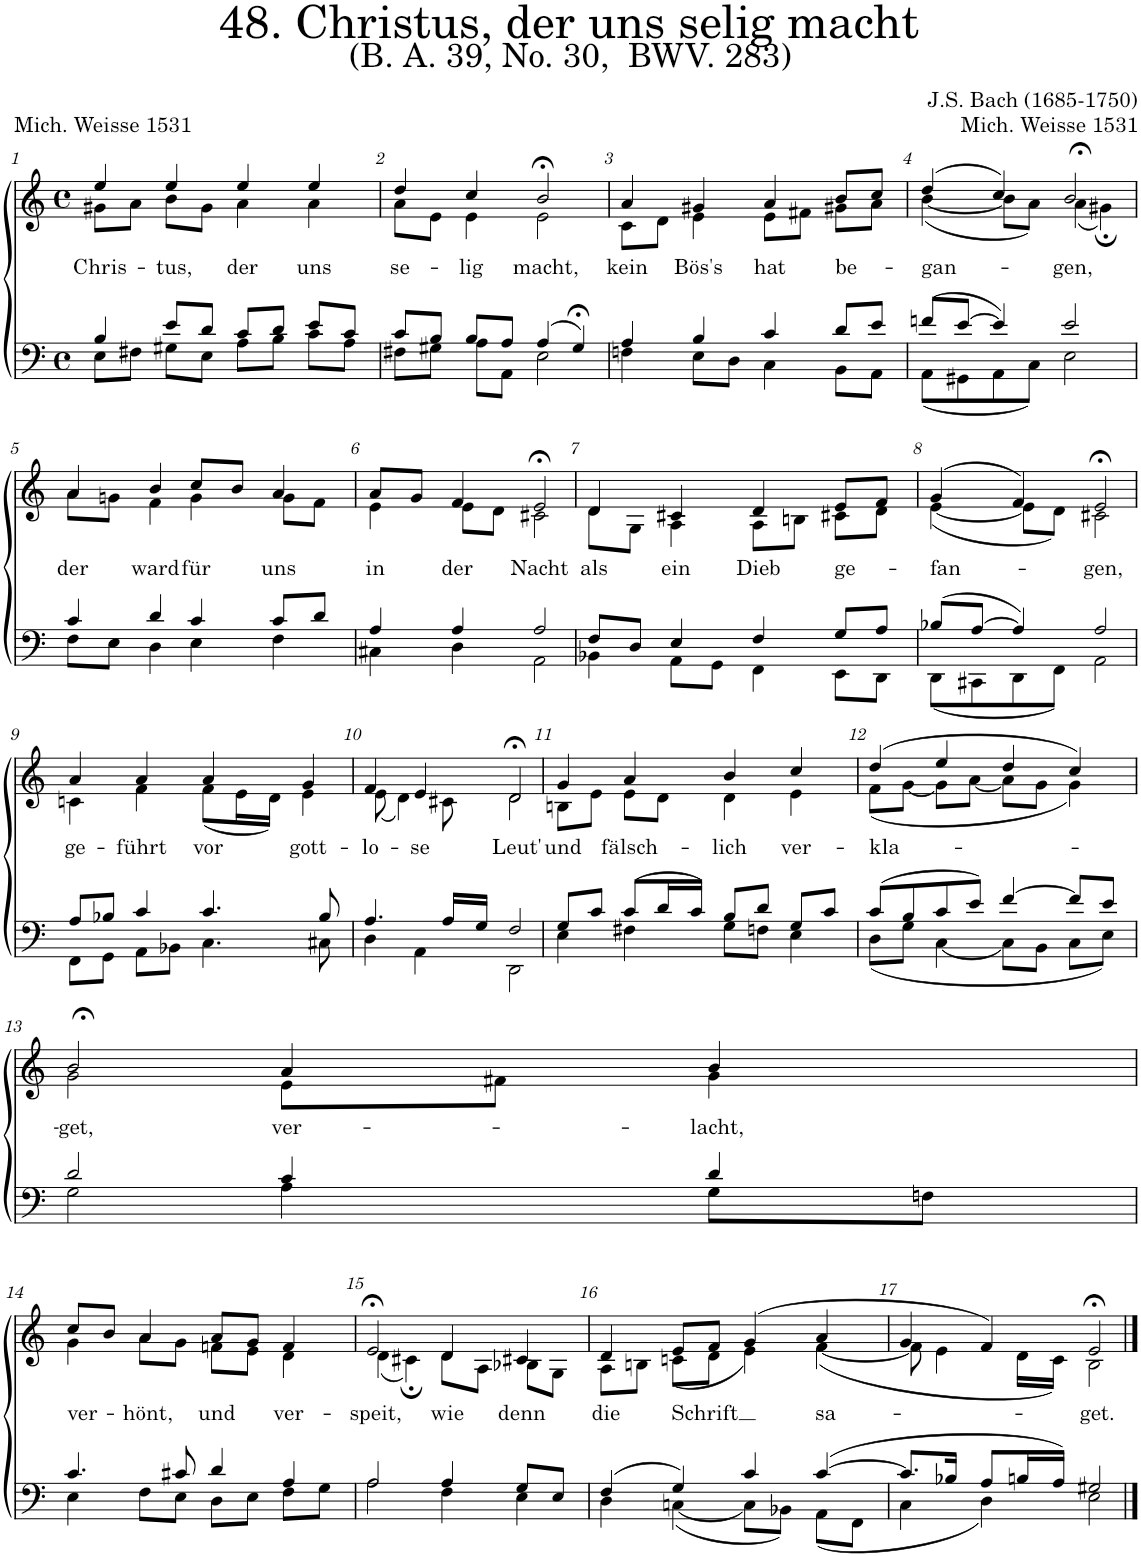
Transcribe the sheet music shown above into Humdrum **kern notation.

**kern	**kern	**text
*part2	*part1	*part1
*staff2	*staff1	*staff1
*I"Tenor/Bass	*I"Soprano/Alto	*
*clefF4	*clefG2	*
*k[]	*k[]	*
*M4/4	*M4/4	*
*met(c)	*met(c)	*
=1	=1	=1
*^	*	*
!	!	!	!LO:LY:b
*	*	*^	*
4B/	8E\L	4ee;</	8g#X\L	Chris-
.	8F#X\J	.	8a\J	.
!	!	!	!	!LO:LY:b
8e/L	8G#X\L	4ee/	8b\L	-tus,
8d/J	8E\J	.	8g#\J	.
!	!	!	!	!LO:LY:b
8c/L	8A\L	4ee/	4a\	der
8d/J	8B\J	.	.	.
!	!	!	!	!LO:LY:b
8e/L	8c\L	4ee/	4a\	uns
8c/J	8A\J	.	.	.
=2	=2	=2	=2	=2
!	!	!	!	!LO:LY:b
8c/L	8F#X\L	4dd;</	8a\L	se-
8B/J	8G#X\J	.	8e\J	.
!	!	!	!	!LO:LY:b
8B/L	8A\L	4cc/	4e\	-lig
8A/J	8AA\J	.	.	.
!	!	!	!	!LO:LY:b
(4A/	2E\	2b;<,/	2e\	macht,
4G#;</)	.	.	.	.
=3	=3	=3	=3	=3
!	!	!	!	!LO:LY:b
4A/	4Fn\	4a;</	8c\L	kein
.	.	.	8d\J	.
!	!	!	!	!LO:LY:b
4B/	8E\L	4g#X;</	4e\	Bös's
.	8D\J	.	.	.
!	!	!	!	!LO:LY:b
4c/	4C\	4a/	8e\L	hat
.	.	.	8f#X\J	.
!	!	!	!	!LO:LY:b
8d/L	8BB\L	8b/L	8g#X\L	be-
8e/J	8AA\J	8cc/J	8a\J	.
=4	=4	=4	=4	=4
!	!	!	!	!LO:LY:b
(8fn/L	(8AA\L	(4dd;</	([4b\	-gan-
[8e/J	8GG#X\	.	.	.
4e/])	8AA\	4cc/)	8b\L]	.
.	8C\J)	.	8a\J)	.
!	!	!	!	!LO:LY:b
2e/	2E\	2b;<,/	(4a\	-gen,
.	.	.	4g#X;\)	.
!!LO:LB:g=z	!!
=5	=5	=5	=5	=5
!	!	!	!	!LO:LY:b
4c/	8F\L	4a;</	8a\L	der
.	8E\J	.	8gn\J	.
!	!	!	!	!LO:LY:b
4d/	4D\	4b/	4f\	ward
!	!	!	!	!LO:LY:b
4c/	4E\	8cc/L	4g\	für
.	.	8b/J	.	.
!	!	!	!	!LO:LY:b
8c/L	4F\	4a/	8g\L	uns
8d/J	.	.	8f\J	.
=6	=6	=6	=6	=6
!	!	!	!	!LO:LY:b
4A/	4C#X\	8a;</L	4e\	in
.	.	8g/J	.	.
!	!	!	!	!LO:LY:b
4A/	4D\	4f/	8e\L	der
.	.	.	8d\J	.
!	!	!	!	!LO:LY:b
2A/	2AA\	2e;<,/	2c#X\	Nacht
=7	=7	=7	=7	=7
!	!	!	!	!LO:LY:b
8F/L	4BB-X\	4d;</	8d\L	als
8D/J	.	.	8G\J	.
!	!	!	!	!LO:LY:b
4E/	8AA\L	4c#X/	4A\	ein
.	8GG\J	.	.	.
!	!	!	!	!LO:LY:b
4F/	4FF\	4d/	8A\L	Dieb
.	.	.	8Bn\J	.
!	!	!	!	!LO:LY:b
8G/L	8EE\L	8e/L	8c#X\L	ge-
8A/J	8DD\J	8f/J	8d\J	.
=8	=8	=8	=8	=8
!	!	!	!	!LO:LY:b
(8B-X/L	(8DD\L	(4g;</	([4e\	-fan-
[8A/J	8CC#X\	.	.	.
4A/])	8DD\	4f/)	8e\L]	.
.	8FF\J)	.	8d\J)	.
!	!	!	!	!LO:LY:b
2A/	2AA\	2e;<,/	2c#X\	-gen,
!!LO:LB:g=z	!!
=9	=9	=9	=9	=9
!	!	!	!	!LO:LY:b
8A/L	8FF\L	4a;</	4cn\	ge-
8B-X/J	8GG\J	.	.	.
!	!	!	!	!LO:LY:b
4c/	8AA\L	4a/	4f\	-führt
.	8BB-X\J	.	.	.
!	!	!	!	!LO:LY:b
4.c/	4.C\	4a/	(8f;\L	vor
.	.	.	16e\L	.
.	.	.	16d\JJ)	.
!	!	!	!	!LO:LY:b
.	.	4g/	4e\	gott-
8B-/	8C#X\	.	.	.
=10	=10	=10	=10	=10
!	!	!	!	!LO:LY:b
4.A/	4D\	4f;</	(8e\	-lo-
.	.	.	4d\)	.
!	!	!	!	!LO:LY:b
.	4AA\	4e/	.	-se
16A;</LL	.	.	8c#X\	.
16G/JJ	.	.	.	.
!	!	!	!	!LO:LY:b
2F/	2DD\	2d;<,/	2d\	Leut'
=11	=11	=11	=11	=11
!	!	!	!	!LO:LY:b
8G/L	4E\	4g;</	8Bn\L	und
8c/J	.	.	8e\J	.
!	!	!	!	!LO:LY:b
(8c;</L	4F#X\	4a/	8e\L	fälsch-
16d/L	.	.	8d\J	.
16c/JJ)	.	.	.	.
!	!	!	!	!LO:LY:b
8B/L	8G\L	4b/	4d\	-lich
8d/J	8Fn\J	.	.	.
!	!	!	!	!LO:LY:b
8G/L	4E\	4cc/	4e\	ver-
8c/J	.	.	.	.
=12	=12	=12	=12	=12
!	!	!	!	!LO:LY:b
(8c/L	(8D\L	(4dd;</	(8f\L	-kla-
8B/	8G\J	.	[8g\J	.
8c/	[4C\	4ee/	8g\L]	.
8e/J)	.	.	[8a\J	.
[4f/	8C\L]	4dd/	8a\L]	.
.	8BB\J	.	8g\J	.
8f/L]	8C\L	4cc/)	4g\)	.
8e/J	8E\J)	.	.	.
!!LO:LB:g=z	!!
=13	=13	=13	=13	=13
!	!	!	!	!LO:LY:b
2d/	2G\	2b;<,/	2g\	-get,
!	!	!	!	!LO:LY:b
4c/	4A\	4a/	8e\L	ver-
.	.	.	8f#X\J	.
!	!	!	!	!LO:LY:b
4d/	8G\L	4b/	4g\	-lacht,
.	8Fn\J	.	.	.
!!LO:LB:g=z	!!
=14	=14	=14	=14	=14
!	!	!	!	!LO:LY:b
4.c/	4E\	8cc;</L	4g\	ver-
.	.	8b/J	.	.
!	!	!	!	!LO:LY:b
.	8F\L	4a/	8a\L	-hönt,
8c#X/	8E\J	.	8g\J	.
!	!	!	!	!LO:LY:b
4d/	8D\L	8a/L	8fn\L	und
.	8E\J	8g/J	8e\J	.
!	!	!	!	!LO:LY:b
4A/	8F\L	4f/	4d\	ver-
.	8G\J	.	.	.
=15	=15	=15	=15	=15
!	!	!	!	!LO:LY:b
2A/	2A\	2e;<,/	(4d\	-speit,
.	.	.	4c#X;\)	.
!	!	!	!	!LO:LY:b
4A/	4F\	4d;</	8d\L	wie
.	.	.	8A\J	.
!	!	!	!	!LO:LY:b
8G/L	4E\	4c#X/	8B-X\L	denn
8E/J	.	.	8G\J	.
=16	=16	=16	=16	=16
!	!	!	!	!LO:LY:b
(4F/	4D\	4d;</	8A\L	die
.	.	.	8Bn\J	.
!	!	!	!	!LO:LY:b
4G/)	([4Cn\	8e/L	(8cn\L	Schrift
.	.	8f/J	8d\J	.
4c/	8C\L]	(4g/	4e\)	.
.	8BB-X\J)	.	.	.
!	!	!	!	!LO:LY:b
([4c/	(8AA\L	4a/	([4f\	sa-
.	8FF\J	.	.	.
=17	=17	=17	=17	=17
8.c/L]	4C\	4g;</	8f\]	.
.	.	.	4e\	.
16B-X/Jk	.	.	.	.
8A/L	4D\)	4f/)	.	.
16Bn/L	.	.	16d\LL	.
16A/JJ)	.	.	16c;\JJ)	.
!	!	!	!	!LO:LY:b
2G#X/	2E\	2e;</	2B\	-get.
*v	*v	*	*	*
*	*v	*v	*
==	==	==
*-	*-	*-
